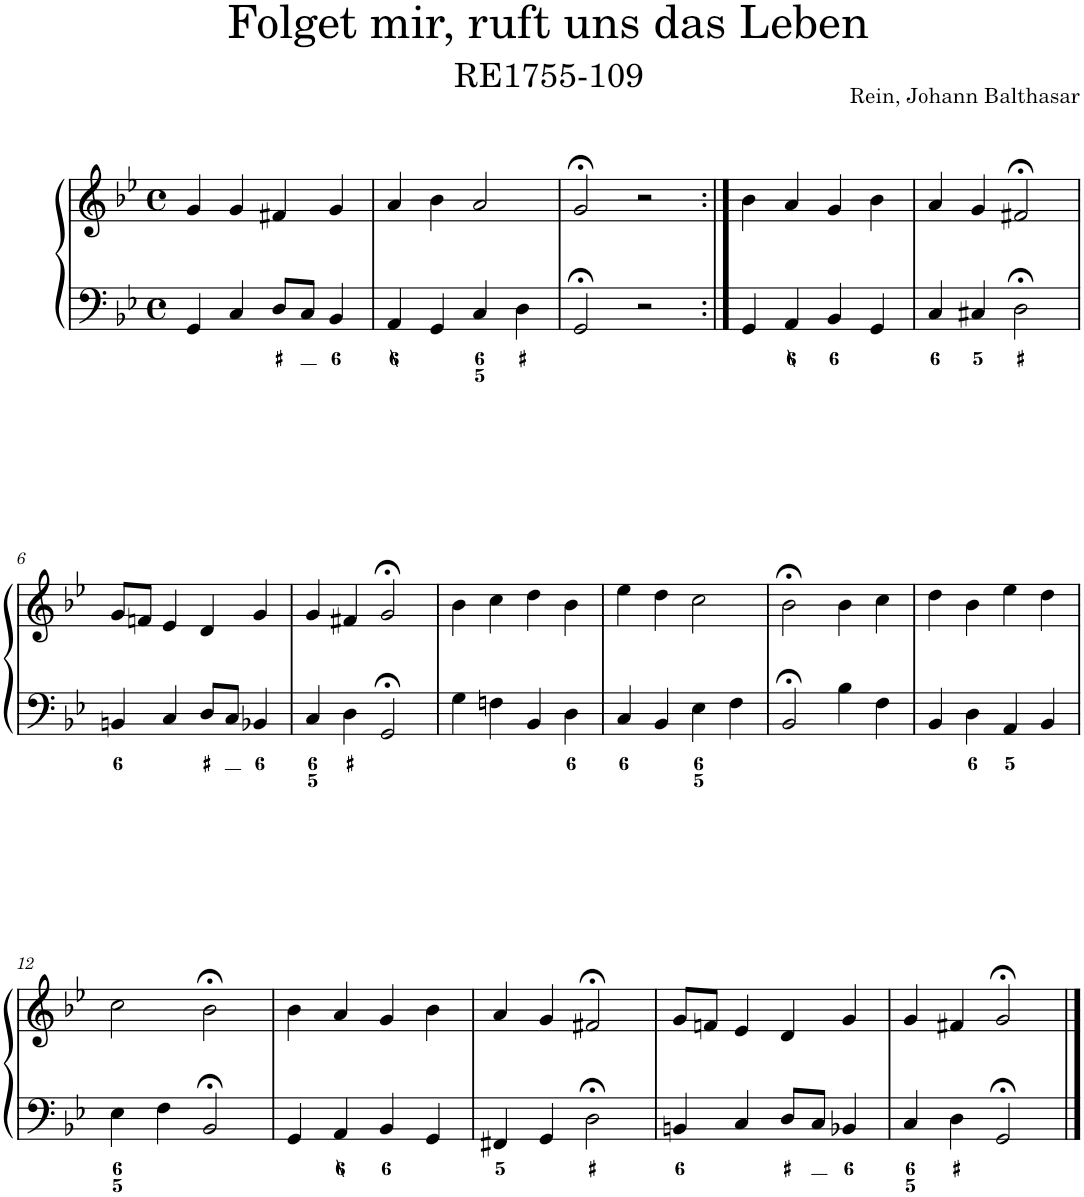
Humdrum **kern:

**kern	**kern
*part1	*part1
*staff2	*staff1
*I"Piano	*
*I'Pno.	*
*clefF4	*clefG2
*k[b-e-]	*k[b-e-]
*M4/4	*M4/4
*met(c)	*met(c)
=1	=1
4GG/	4g/
4C/	4g/
8D/L	4f#X/
8C/J	.
4BB-/	4g/
=2	=2
4AA/	4a/
4GG/	4b-\
4C/	2a/
4D\	.
=3	=3
2GG;</	2g;</
2r	2r
=4:|!	=4:|!
4GG/	4b-\
4AA/	4a/
4BB-/	4g/
4GG/	4b-\
=5	=5
4C/	4a/
4C#X/	4g/
2D;<\	2f#X;</
!!LO:LB:g=z
=6	=6
4BBn/	8g/L
.	8fn/J
4C/	4e-/
8D/L	4d/
8C/J	.
4BB-X/	4g/
=7	=7
4C/	4g/
4D\	4f#X/
2GG;</	2g;</
=8	=8
4G\	4b-\
4Fn\	4cc\
4BB-/	4dd\
4D\	4b-\
=9	=9
4C/	4ee-\
4BB-/	4dd\
4E-\	2cc\
4F\	.
=10	=10
2BB-;</	2b-;<\
4B-\	4b-\
4F\	4cc\
=11	=11
4BB-/	4dd\
4D\	4b-\
4AA/	4ee-\
4BB-/	4dd\
!!LO:LB:g=z
=12	=12
4E-\	2cc\
4F\	.
2BB-;</	2b-;<\
=13	=13
4GG/	4b-\
4AA/	4a/
4BB-/	4g/
4GG/	4b-\
=14	=14
4FF#X/	4a/
4GG/	4g/
2D;<\	2f#X;</
=15	=15
4BBn/	8g/L
.	8fn/J
4C/	4e-/
8D/L	4d/
8C/J	.
4BB-X/	4g/
=16	=16
4C/	4g/
4D\	4f#X/
2GG;</	2g;</
==	==
*-	*-
